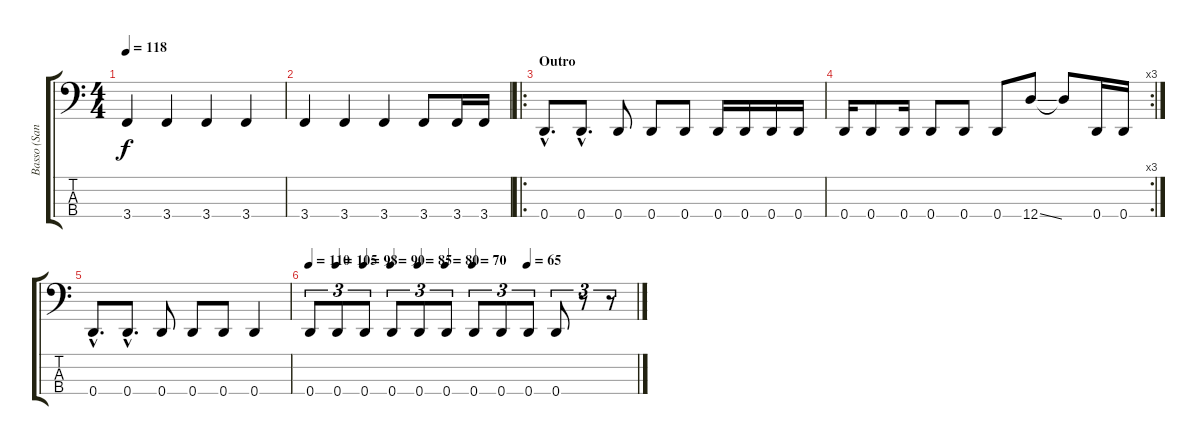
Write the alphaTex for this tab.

\track ("Basso (Santtu)" "Basso (San") {instrument electricbasspick}
\staff {score tabs}
\tuning (G2 D2 A1 D1) {hide}
\ts (4 4)
\tempo 118
\clef f4
\ks c
3.4.4{dy f} 3.4.4 3.4.4 3.4.4 |
3.4.4 3.4.4 3.4.4 3.4.8 3.4.16 3.4.16 |
\ro
\section ("" "Outro")
0.4{hac}.8{d} 0.4{hac}.8{d} 0.4.8 0.4.8 0.4.8 0.4.16 0.4.16 0.4.16 0.4.16 |
\rc 3
0.4.16 0.4.8 0.4.16 0.4.8 0.4.8 0.4.8 12.4{ss}.8 12.4{t}.8 0.4.16 0.4.16 |
0.4{hac}.8{d} 0.4{hac}.8{d} 0.4.8 0.4.8 0.4.8 0.4.4 |
\tempo 110
\tempo (105 0.08333333333333333)
\tempo (98 0.16666666666666666)
\tempo (90 0.25)
\tempo (85 0.3333333333333333)
\tempo (80 0.4166666666666667)
\tempo (70 0.5)
\tempo (65 0.6666666666666666)
0.4.8{tu (3 2)} 0.4.8{tu (3 2)} 0.4.8{tu (3 2)} 0.4.8{tu (3 2)} 0.4.8{tu (3 2)} 0.4.8{tu (3 2)} 0.4.8{tu (3 2)} 0.4.8{tu (3 2)} 0.4.8{tu (3 2)} 0.4.8{tu (3 2)} r.8{tu (3 2)} r.8{tu (3 2)}
